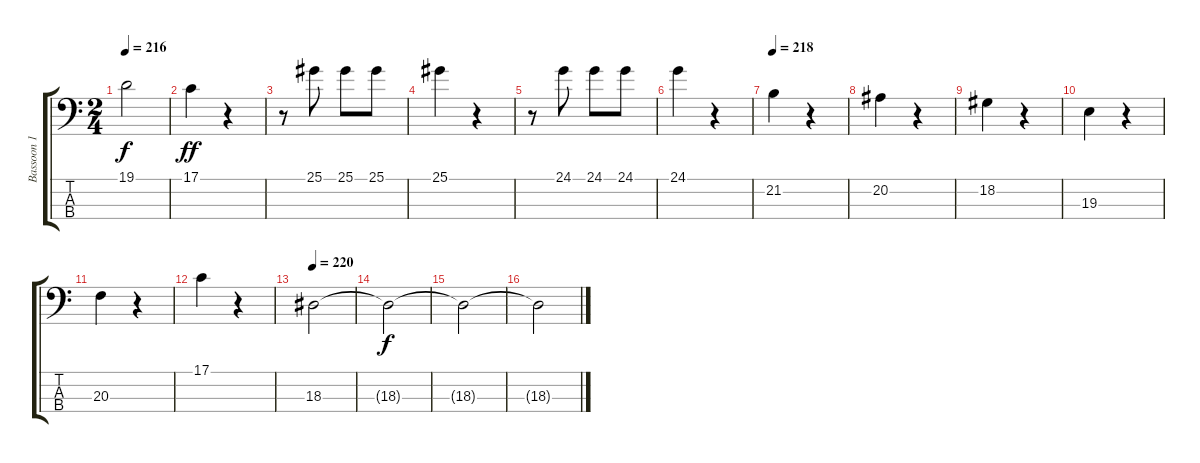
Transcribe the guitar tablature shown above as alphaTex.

\track ("Bassoon 1" "Bassoon 1") {instrument bassoon}
\staff {score tabs}
\tuning (G2 D2 A1 E1) {hide}
\ts (2 4)
\tempo 216
\clef f4
\ks c
19.1{t}.2{dy f} |
17.1.4{dy ff} r.4 |
r.8 25.1.8 25.1.8 25.1.8 |
25.1.4 r.4 |
r.8 24.1.8 24.1.8 24.1.8 |
24.1.4 r.4 |
\tempo 218
21.2.4 r.4 |
20.2.4 r.4 |
18.2.4 r.4 |
19.3.4 r.4 |
20.3.4 r.4 |
17.1.4 r.4 |
\tempo 220
18.3.2 |
18.3{t}.2{dy f} |
18.3{t}.2 |
18.3{t}.2
